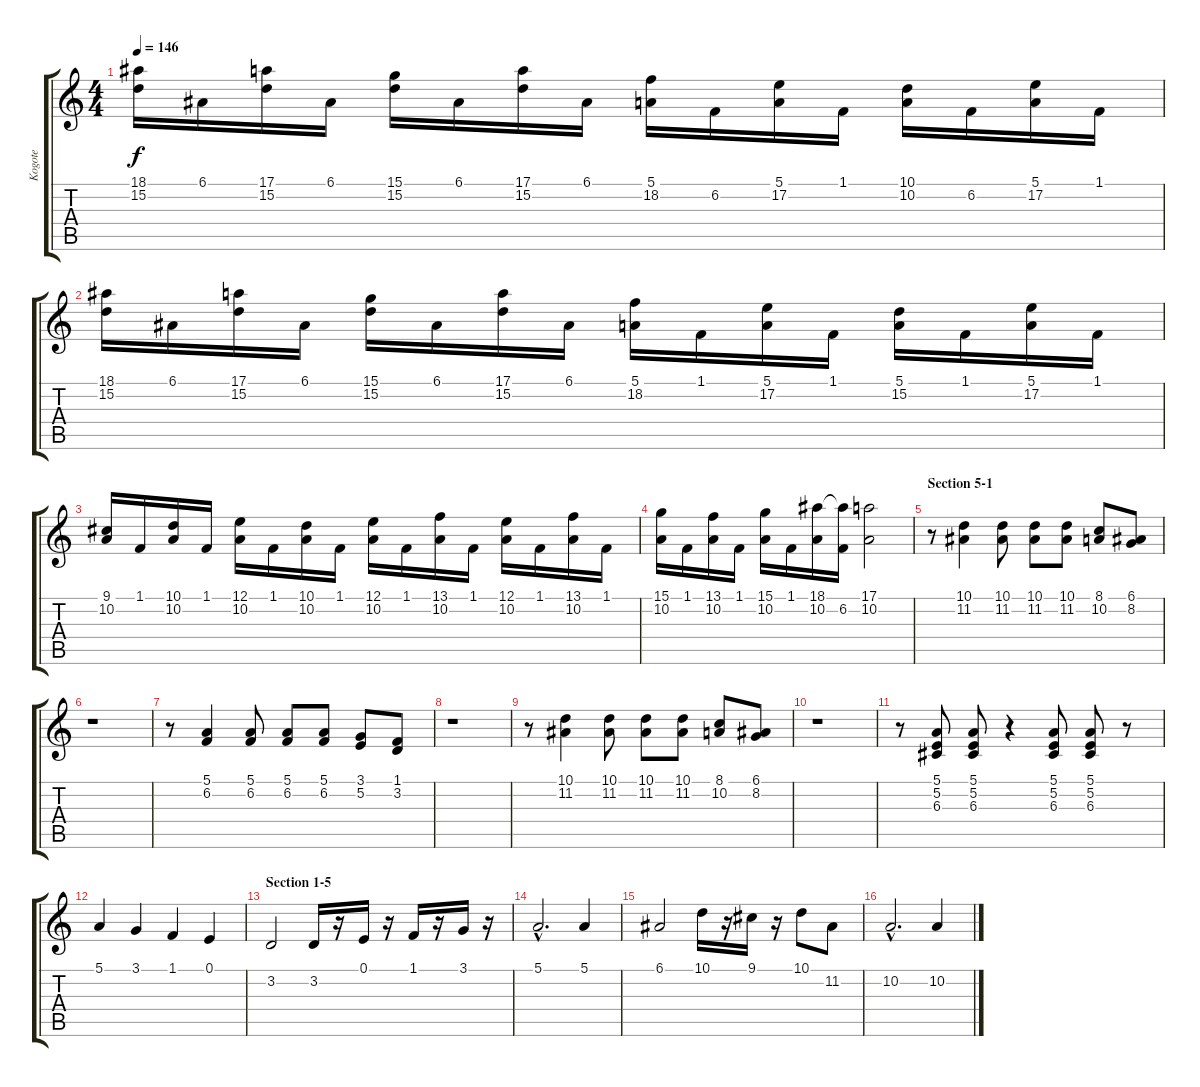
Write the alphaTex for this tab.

\track ("Kogote" "Kogote") {instrument accordion}
\staff {score tabs}
\tuning (E4 B3 G3 D3 A2 E2) {hide}
\ts (4 4)
\tempo 146
\clef g2
\ks c
(18.1 15.2).16{dy f} 6.1.16 (17.1 15.2).16 6.1.16 (15.1 15.2).16 6.1.16 (17.1 15.2).16 6.1.16 (5.1 18.2).16 6.2.16 (5.1 17.2).16 1.1.16 (10.1 10.2).16 6.2.16 (5.1 17.2).16 1.1.16 |
(18.1 15.2).16 6.1.16 (17.1 15.2).16 6.1.16 (15.1 15.2).16 6.1.16 (17.1 15.2).16 6.1.16 (5.1 18.2).16 1.1.16 (5.1 17.2).16 1.1.16 (5.1 15.2).16 1.1.16 (5.1 17.2).16 1.1.16 |
(9.1 10.2).16 1.1.16 (10.1 10.2).16 1.1.16 (12.1 10.2).16 1.1.16 (10.1 10.2).16 1.1.16 (12.1 10.2).16 1.1.16 (13.1 10.2).16 1.1.16 (12.1 10.2).16 1.1.16 (13.1 10.2).16 1.1.16 |
(15.1 10.2).16 1.1.16 (13.1 10.2).16 1.1.16 (15.1 10.2).16 1.1.16 (18.1 10.2).16 (18.1{t} 6.2).16 (17.1 10.2).2 |
\section ("" "Section 5-1")
r.8 (10.1 11.2).4 (10.1 11.2).8 (10.1 11.2).8 (10.1 11.2).8 (8.1 10.2).8 (6.1 8.2).8 |
r.1 |
r.8 (5.1 6.2).4 (5.1 6.2).8 (5.1 6.2).8 (5.1 6.2).8 (3.1 5.2).8 (1.1 3.2).8 |
r.1 |
r.8 (10.1 11.2).4 (10.1 11.2).8 (10.1 11.2).8 (10.1 11.2).8 (8.1 10.2).8 (6.1 8.2).8 |
r.1 |
r.8 (5.1 5.2 6.3).8 (5.1 5.2 6.3).8 r.4 (5.1 5.2 6.3).8 (5.1 5.2 6.3).8 r.8 |
5.1.4 3.1.4 1.1.4 0.1.4 |
\section ("" "Section 1-5")
3.2.2 3.2.16 r.16 0.1.16 r.16 1.1.16 r.16 3.1.16 r.16 |
5.1{hac}.2{d} 5.1.4 |
6.1.2 10.1.16 r.16 9.1.16 r.16 10.1.8 11.2.8 |
10.2{hac}.2{d} 10.2.4
